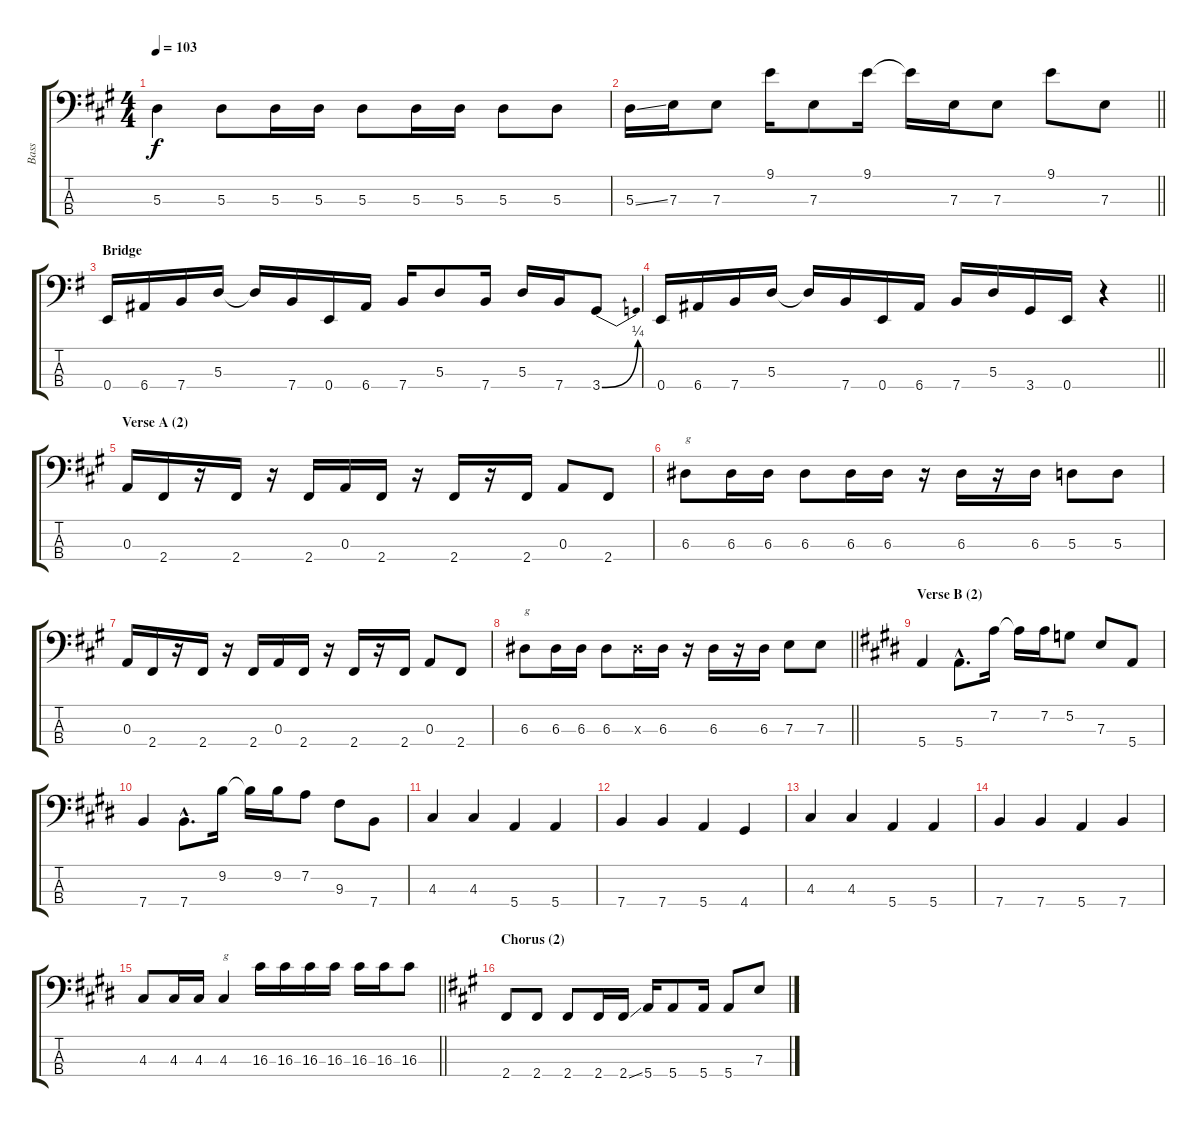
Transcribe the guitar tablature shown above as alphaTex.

\track ("Bass" "Bass") {instrument electricbassfinger}
\staff {score tabs}
\tuning (G2 D2 A1 E1) {hide}
\ts (4 4)
\tempo 103
\clef f4
\ks f#minor
5.3.4{dy f} 5.3.8 5.3.16 5.3.16 5.3.8 5.3.16 5.3.16 5.3.8 5.3.8 |
\barLineRight lightlight
5.3{ss}.16 7.3.16 7.3.8 9.1.16 7.3.8 9.1.16 9.1{t}.16 7.3.16 7.3.8 9.1.8 7.3.8 |
\section ("" "Bridge")
\ks eminor
0.4.16 6.4.16 7.4.16 5.3.16 5.3{t}.16 7.4.16 0.4.16 6.4.16 7.4.16 5.3.8 7.4.16 5.3.16 7.4.16 3.4{be (bend 0 0 60 1)}.8 |
\barLineRight lightlight
0.4.16 6.4.16 7.4.16 5.3.16 5.3{t}.16 7.4.16 0.4.16 6.4.16 7.4.16 5.3.16 3.4.16 0.4.16 r.4 |
\section ("" "Verse A (2)")
\ks f#minor
0.3.16 2.4.16 r.16 2.4.16 r.16 2.4.16 0.3.16 2.4.16 r.16 2.4.16 r.16 2.4.16 0.3.8 2.4.8 |
6.3.8{txt "g"} 6.3.16 6.3.16 6.3.8 6.3.16 6.3.16 r.16 6.3.16 r.16 6.3.16 5.3.8 5.3.8 |
0.3.16 2.4.16 r.16 2.4.16 r.16 2.4.16 0.3.16 2.4.16 r.16 2.4.16 r.16 2.4.16 0.3.8 2.4.8 |
\barLineRight lightlight
6.3.8{txt "g"} 6.3.16 6.3.16 6.3.8 6.3{x}.16 6.3.16 r.16 6.3.16 r.16 6.3.16 7.3.8 7.3.8 |
\section ("" "Verse B (2)")
\ks c#minor
5.4.4 5.4{hac}.8{d} 7.2.16 7.2{t}.16 7.2.16 5.2.8 7.3.8 5.4.8 |
7.4.4 7.4{hac}.8{d} 9.2.16 9.2{t}.16 9.2.16 7.2.8 9.3.8 7.4.8 |
4.3.4 4.3.4 5.4.4 5.4.4 |
7.4.4 7.4.4 5.4.4 4.4.4 |
4.3.4 4.3.4 5.4.4 5.4.4 |
7.4.4 7.4.4 5.4.4 7.4.4 |
\barLineRight lightlight
4.3.8 4.3.16 4.3.16 4.3.4{txt "g"} 16.3.16 16.3.16 16.3.16 16.3.16 16.3.16 16.3.16 16.3.8 |
\section ("" "Chorus (2)")
\ks f#minor
2.4.8 2.4.8 2.4.8 2.4.16 2.4{ss}.16 5.4.16 5.4.8 5.4.16 5.4.8 7.3.8
